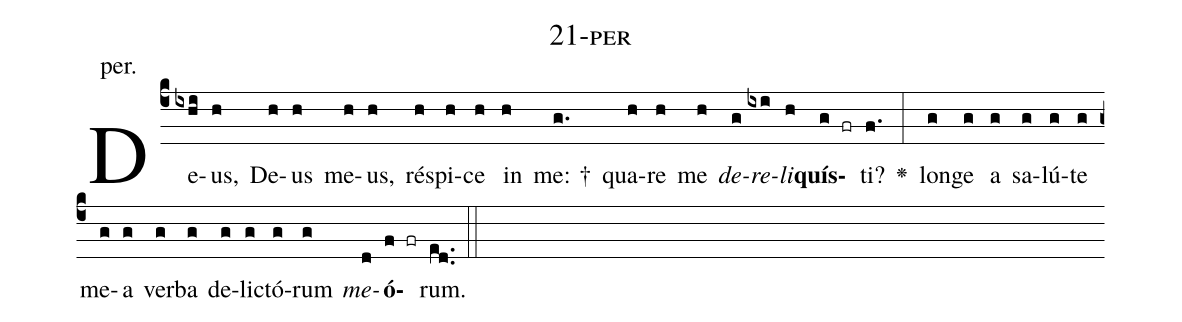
name: 21-per;
annotation: per.;
%%
(c4)De(ixhi)us,(h) De(h)us(h) me(h)us,(h) ré(h)spi(h)ce(h) in(h) me: †(g.) qua(h)re(h) me(h) <i>de</i>(g)<i>re</i>(ixi)<i>li</i>(h)<b>quís</b>(g fr)ti?(f.) <v>\greheightstar</v>(:) lon(g)ge(g) a(g) sa(g)lú(g)te(g) me(g)a(g) ver(g)ba(g) de(g)lic(g)tó(g)rum(g) <i>me</i>(d)<b>ó</b>(f fr)rum.(ed..) (::)


%E(g) u(g) o(g) u(d) a(f) e.(ed..) (::)
